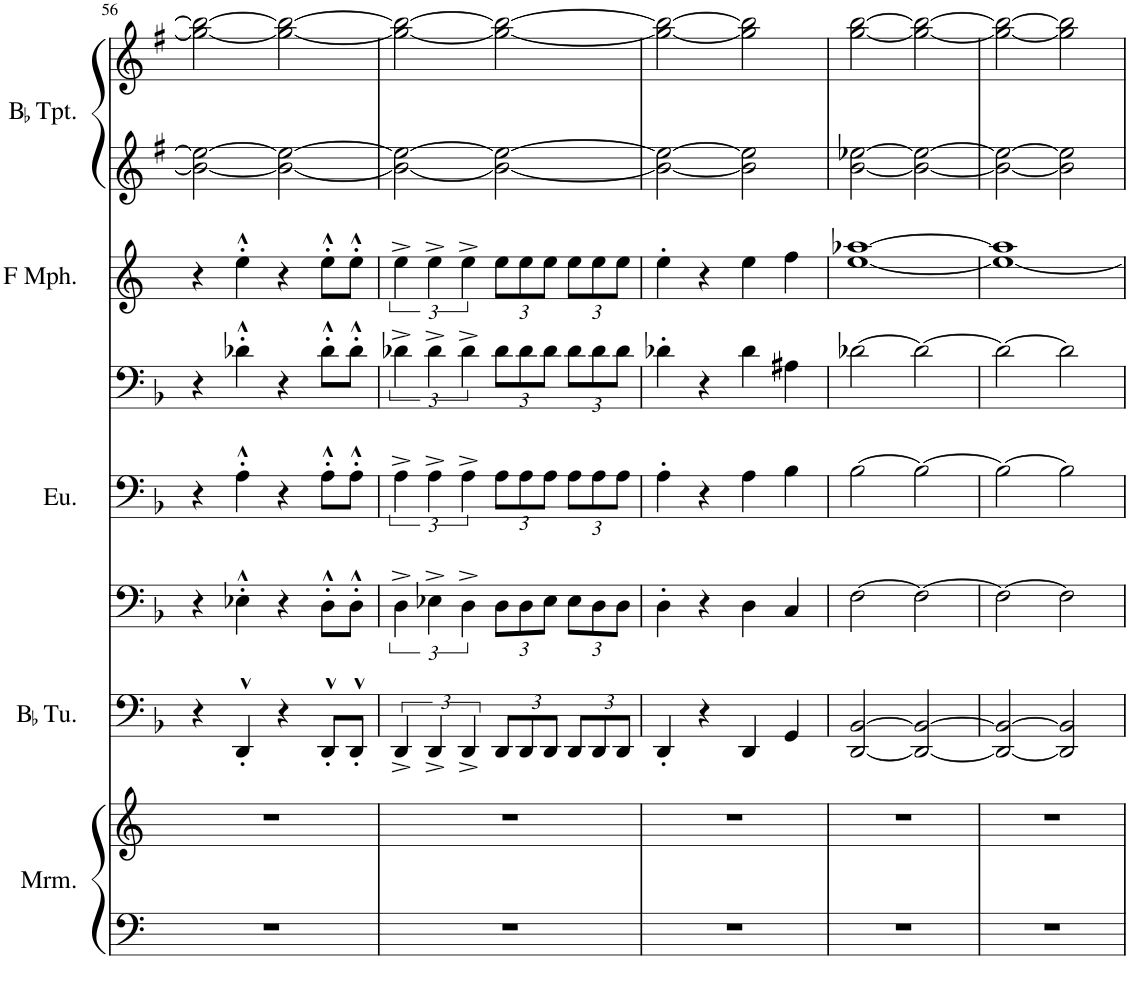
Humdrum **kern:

**kern	**kern	**kern	**kern	**kern	**kern	**kern	**kern	**kern
*part5	*part5	*part4	*part3	*part3	*part3	*part2	*part1	*part1
*staff9	*staff8	*staff7	*staff6	*staff5	*staff4	*staff3	*staff2	*staff1
*I"Marimba	*	*I"BaccidentalFlat Tuba	*I"Euphonium	*	*	*I"F Mellophone	*I"BaccidentalFlat Trumpet	*
*I'Mrm.	*	*I'BaccidentalFlat Tu.	*I'Eu.	*	*	*I'F Mph.	*I'BaccidentalFlat Tpt.	*
!!LO:PB:g=z
*clefF4	*clefG2	*clefF4	*clefF4	*clefF4	*clefF4	*clefG2	*clefG2	*clefG2
*	*	*Trd4c7	*Trd4c7	*Trd4c7	*Trd4c7	*Trd4c7	*Trd1c2	*Trd1c2
*k[]	*k[]	*k[b-]	*k[b-]	*k[b-]	*k[b-]	*k[]	*k[f#]	*k[f#]
*M4/4	*M4/4	*M4/4	*M4/4	*M4/4	*M4/4	*M4/4	*M4/4	*M4/4
=56	=56	=56	=56	=56	=56	=56	=56	=56
1r	1r	4r	4r	4r	4r	4r	2b\_ 2ee\_	2gg\_ 2bb\_
.	.	4DD'^^/	4E-X'^^\	4A'^^\	4d-X'^^\	4ee'^^\	.	.
.	.	4r	4r	4r	4r	4r	2b\_ 2ee\_	2gg\_ 2bb\_
.	.	8DD'^^/L	8D'^^\L	8A'^^\L	8d-'^^\L	8ee'^^\L	.	.
.	.	8DD'^^/J	8D'^^\J	8A'^^\J	8d-'^^\J	8ee'^^\J	.	.
=57	=57	=57	=57	=57	=57	=57	=57	=57
1r	1r	6DD^/	6D^\	6A^\	6d-X^\	6ee^\	2b\_ 2ee\_	2gg\_ 2bb\_
.	.	6DD^/	6E-X^\	6A^\	6d-^\	6ee^\	.	.
.	.	6DD^/	6D^\	6A^\	6d-^\	6ee^\	.	.
*	*	*Xbrackettup	*Xbrackettup	*Xbrackettup	*Xbrackettup	*Xbrackettup	*	*
.	.	12DD/L	12D\L	12A\L	12d-\L	12ee\L	2b\_ 2ee\_	2gg\_ 2bb\_
.	.	12DD/	12D\	12A\	12d-\	12ee\	.	.
.	.	12DD/J	12E-\J	12A\J	12d-\J	12ee\J	.	.
.	.	12DD/L	12E-\L	12A\L	12d-\L	12ee\L	.	.
.	.	12DD/	12D\	12A\	12d-\	12ee\	.	.
.	.	12DD/J	12D\J	12A\J	12d-\J	12ee\J	.	.
=58	=58	=58	=58	=58	=58	=58	=58	=58
1r	1r	4DD'/	4D'\	4A'\	4d-X'\	4ee'\	2b\_ 2ee\_	2gg\_ 2bb\_
.	.	4r	4r	4r	4r	4r	.	.
.	.	4DD/	4D\	4A\	4d-\	4ee\	2b\] 2ee\]	2gg\] 2bb\]
.	.	4GG/	4C/	4B-\	4A#X\	4ff\	.	.
=59	=59	=59	=59	=59	=59	=59	=59	=59
1r	1r	[2DD/ [2BB-/	[2F\	[2B-\	[2d-X\	[1ee [1aa-X	[2b\ [2ee-X\	[2gg\ [2bb\
.	.	2DD/_ 2BB-/_	2F\_	2B-\_	2d-\_	.	2b\_ 2ee-\_	2gg\_ 2bb\_
=60	=60	=60	=60	=60	=60	=60	=60	=60
1r	1r	2DD/_ 2BB-/_	2F\_	2B-\_	2d-\_	1ee_ 1aa-]	2b\_ 2ee-\_	2gg\_ 2bb\_
.	.	2DD/] 2BB-/]	2F\]	2B-\]	2d-\]	.	2b\] 2ee-\]	2gg\] 2bb\]
=	=	=	=	=	=	=	=	=
*-	*-	*-	*-	*-	*-	*-	*-	*-
